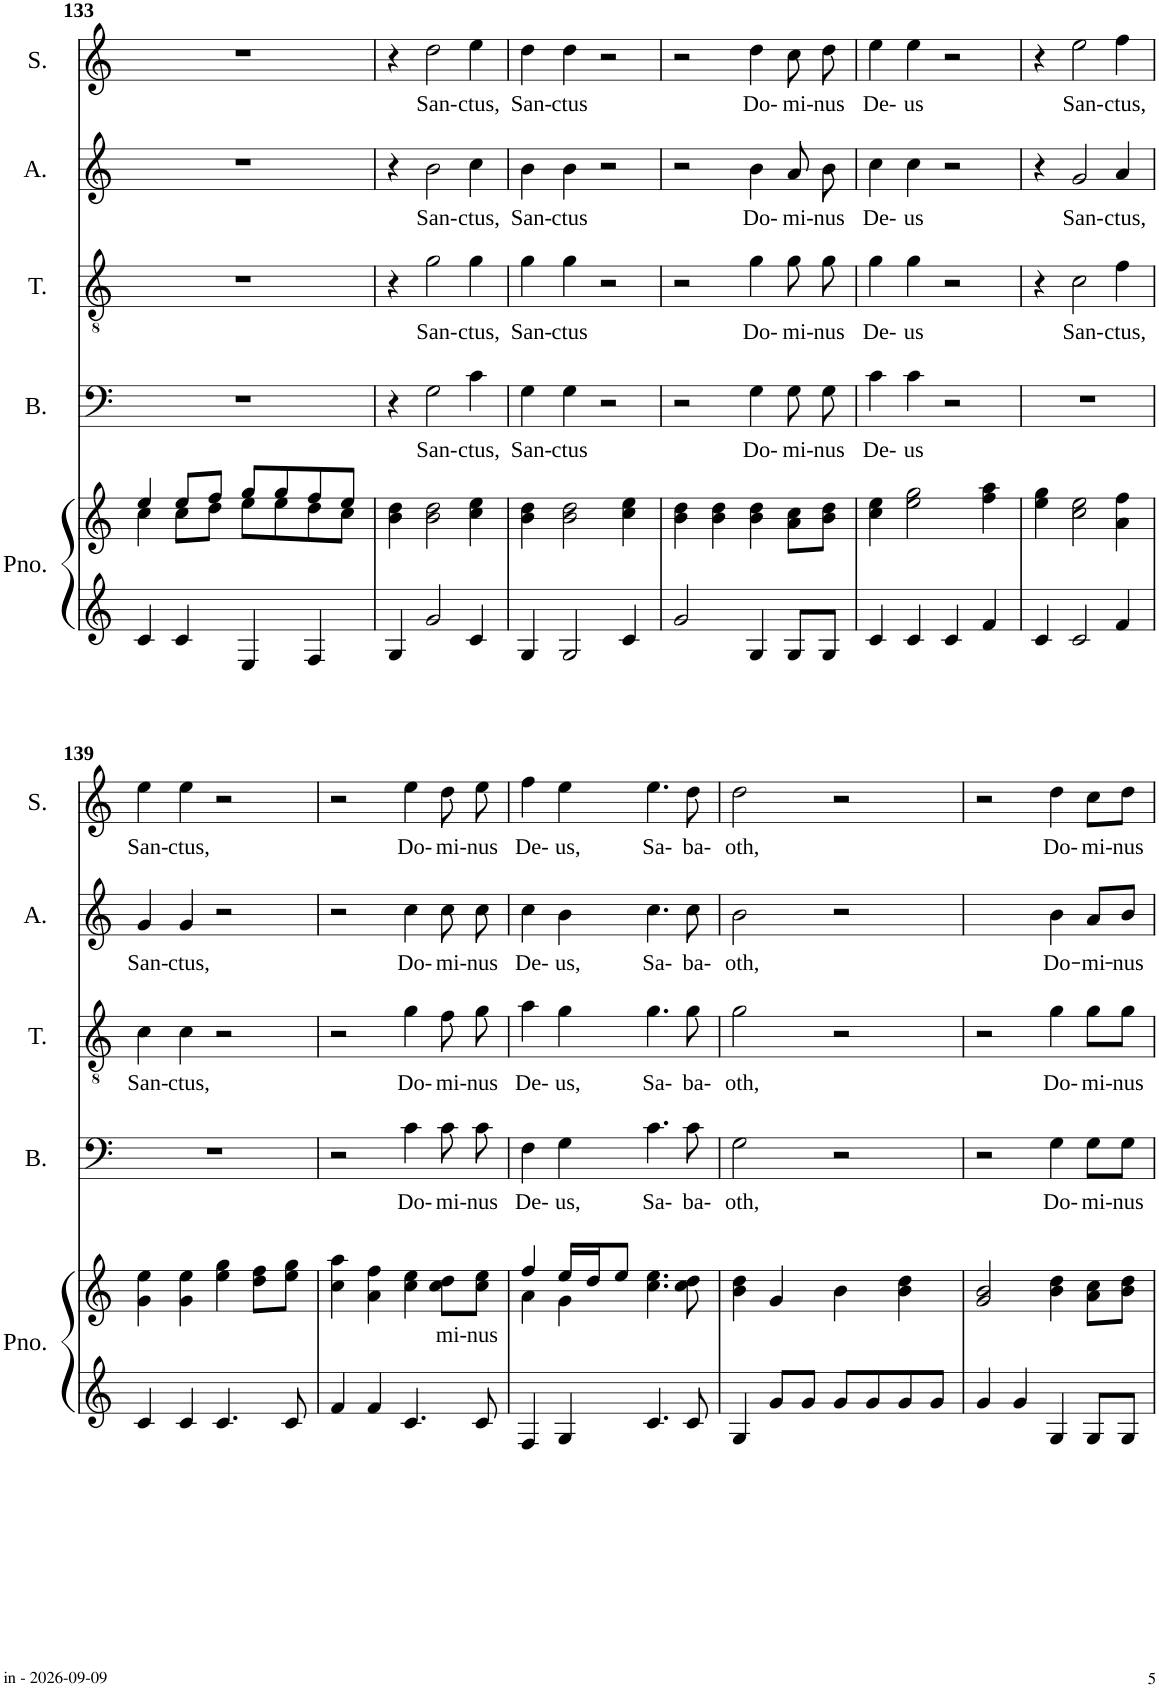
**kern	**kern	**text	**kern	**text	**kern	**text	**kern	**text	**kern	**text
*part5	*part5	*part5	*part4	*part4	*part3	*part3	*part2	*part2	*part1	*part1
*staff6	*staff5	*staff5	*staff4	*staff4	*staff3	*staff3	*staff2	*staff2	*staff1	*staff1
*I"Piano	*	*	*I"Bass	*	*I"Tenor	*	*I"Alto	*	*I"Soprano	*
*I'Pno.	*	*	*I'B.	*	*I'T.	*	*I'A.	*	*I'S.	*
!!LO:PB:g=z
*clefG2	*clefG2	*	*clefF4	*	*clefGv2	*	*clefG2	*	*clefG2	*
*k[]	*k[]	*	*k[]	*	*k[]	*	*k[]	*	*k[]	*
*M2/2	*M2/2	*	*M2/2	*	*M2/2	*	*M2/2	*	*M2/2	*
=133	=133	=133	=133	=133	=133	=133	=133	=133	=133	=133
*	*^	*	*	*	*	*	*	*	*	*
4c/	4ee/	4cc\	.	1r	.	1r	.	1r	.	1r	.
4c/	8ee/L	8cc\L	.	.	.	.	.	.	.	.	.
.	8ff/J	8dd\J	.	.	.	.	.	.	.	.	.
4E/	8gg/L	8ee\L	.	.	.	.	.	.	.	.	.
.	8gg/	8ee\	.	.	.	.	.	.	.	.	.
4F/	8ff/	8dd\	.	.	.	.	.	.	.	.	.
.	8ee/J	8cc\J	.	.	.	.	.	.	.	.	.
*	*v	*v	*	*	*	*	*	*	*	*	*
=134	=134	=134	=134	=134	=134	=134	=134	=134	=134	=134
4G/	4b\ 4dd\	.	4r	.	4r	.	4r	.	4r	.
!	!	!	!	!LO:LY:b	!	!LO:LY:b	!	!LO:LY:b	!	!LO:LY:b
2g/	2b\ 2dd\	.	2G\	San-	2g\	San-	2b\	San-	2dd\	San-
!	!	!	!	!LO:LY:b	!	!LO:LY:b	!	!LO:LY:b	!	!LO:LY:b
4c/	4cc\ 4ee\	.	4c\	ctus,	4g\	ctus,	4cc\	ctus,	4ee\	ctus,
=135	=135	=135	=135	=135	=135	=135	=135	=135	=135	=135
!	!	!	!	!LO:LY:b	!	!LO:LY:b	!	!LO:LY:b	!	!LO:LY:b
4G/	4b\ 4dd\	.	4G\	San-	4g\	San-	4b\	San-	4dd\	San-
!	!	!	!	!LO:LY:b	!	!LO:LY:b	!	!LO:LY:b	!	!LO:LY:b
2G/	2b\ 2dd\	.	4G\	ctus	4g\	ctus	4b\	ctus	4dd\	ctus
.	.	.	2r	.	2r	.	2r	.	2r	.
4c/	4cc\ 4ee\	.	.	.	.	.	.	.	.	.
=136	=136	=136	=136	=136	=136	=136	=136	=136	=136	=136
2g/	4b\ 4dd\	.	2r	.	2r	.	2r	.	2r	.
.	4b\ 4dd\	.	.	.	.	.	.	.	.	.
!	!	!	!	!LO:LY:b	!	!LO:LY:b	!	!LO:LY:b	!	!LO:LY:b
4G/	4b\ 4dd\	.	4G\	Do-	4g\	Do-	4b\	Do-	4dd\	Do-
!	!	!	!	!LO:LY:b	!	!LO:LY:b	!	!LO:LY:b	!	!LO:LY:b
8G/L	8a\ 8cc\L	.	8G\	mi-	8g\	mi-	8a/	mi-	8cc\	mi-
!	!	!	!	!LO:LY:b	!	!LO:LY:b	!	!LO:LY:b	!	!LO:LY:b
8G/J	8b\ 8dd\J	.	8G\	nus	8g\	nus	8b\	nus	8dd\	nus
=137	=137	=137	=137	=137	=137	=137	=137	=137	=137	=137
!	!	!	!	!LO:LY:b	!	!LO:LY:b	!	!LO:LY:b	!	!LO:LY:b
4c/	4cc\ 4ee\	.	4c\	De-	4g\	De-	4cc\	De-	4ee\	De-
!	!	!	!	!LO:LY:b	!	!LO:LY:b	!	!LO:LY:b	!	!LO:LY:b
4c/	2ee\ 2gg\	.	4c\	us	4g\	us	4cc\	us	4ee\	us
4c/	.	.	2r	.	2r	.	2r	.	2r	.
4f/	4ff\ 4aa\	.	.	.	.	.	.	.	.	.
=138	=138	=138	=138	=138	=138	=138	=138	=138	=138	=138
4c/	4ee\ 4gg\	.	1r	.	4r	.	4r	.	4r	.
!	!	!	!	!	!	!LO:LY:b	!	!LO:LY:b	!	!LO:LY:b
2c/	2cc\ 2ee\	.	.	.	2c\	San-	2g/	San-	2ee\	San-
!	!	!	!	!	!	!LO:LY:b	!	!LO:LY:b	!	!LO:LY:b
4f/	4a\ 4ff\	.	.	.	4f\	ctus,	4a/	ctus,	4ff\	ctus,
!!LO:LB:g=z
=139	=139	=139	=139	=139	=139	=139	=139	=139	=139	=139
!	!	!	!	!	!	!LO:LY:b	!	!LO:LY:b	!	!LO:LY:b
4c/	4g\ 4ee\	.	1r	.	4c\	San-	4g/	San-	4ee\	San-
!	!	!	!	!	!	!LO:LY:b	!	!LO:LY:b	!	!LO:LY:b
4c/	4g\ 4ee\	.	.	.	4c\	ctus,	4g/	ctus,	4ee\	ctus,
4.c/	4ee\ 4gg\	.	.	.	2r	.	2r	.	2r	.
.	8dd\ 8ff\L	.	.	.	.	.	.	.	.	.
8c/	8ee\ 8gg\J	.	.	.	.	.	.	.	.	.
=140	=140	=140	=140	=140	=140	=140	=140	=140	=140	=140
4f/	4cc\ 4aa\	.	2r	.	2r	.	2r	.	2r	.
4f/	4a\ 4ff\	.	.	.	.	.	.	.	.	.
!	!	!	!	!LO:LY:b	!	!LO:LY:b	!	!LO:LY:b	!	!LO:LY:b
4.c/	4cc\ 4ee\	.	4c\	Do-	4g\	Do-	4cc\	Do-	4ee\	Do-
!	!	!LO:LY:b	!	!LO:LY:b	!	!LO:LY:b	!	!LO:LY:b	!	!LO:LY:b
.	8cc\ 8dd\L	mi-	8c\	mi-	8f\	mi-	8cc\	mi-	8dd\	mi-
!	!	!LO:LY:b	!	!LO:LY:b	!	!LO:LY:b	!	!LO:LY:b	!	!LO:LY:b
8c/	8cc\ 8ee\J	nus	8c\	nus	8g\	nus	8cc\	nus	8ee\	nus
=141	=141	=141	=141	=141	=141	=141	=141	=141	=141	=141
*	*^	*	*	*	*	*	*	*	*	*
!	!	!	!	!	!LO:LY:b	!	!LO:LY:b	!	!LO:LY:b	!	!LO:LY:b
4F/	4ff/	4a\	.	4F\	De-	4a\	De-	4cc\	De-	4ff\	De-
!	!	!	!	!	!LO:LY:b	!	!LO:LY:b	!	!LO:LY:b	!	!LO:LY:b
4G/	16ee/LL	4g\	.	4G\	us,	4g\	us,	4b\	us,	4ee\	us,
.	16dd/J	.	.	.	.	.	.	.	.	.	.
.	8ee/J	.	.	.	.	.	.	.	.	.	.
!	!	!	!	!	!LO:LY:b	!	!LO:LY:b	!	!LO:LY:b	!	!LO:LY:b
4.c/	4.cc\ 4.ee\	2ryy	.	4.c\	Sa-	4.g\	Sa-	4.cc\	Sa-	4.ee\	Sa-
!	!	!	!	!	!LO:LY:b	!	!LO:LY:b	!	!LO:LY:b	!	!LO:LY:b
8c/	8cc\ 8dd\	.	.	8c\	ba-	8g\	ba-	8cc\	ba-	8dd\	ba-
*	*v	*v	*	*	*	*	*	*	*	*	*
=142	=142	=142	=142	=142	=142	=142	=142	=142	=142	=142
!	!	!	!	!LO:LY:b	!	!LO:LY:b	!	!LO:LY:b	!	!LO:LY:b
4G/	4b\ 4dd\	.	2G\	oth,	2g\	oth,	2b\	oth,	2dd\	oth,
8g/L	4g/	.	.	.	.	.	.	.	.	.
8g/J	.	.	.	.	.	.	.	.	.	.
8g/L	4b\	.	2r	.	2r	.	2r	.	2r	.
8g/	.	.	.	.	.	.	.	.	.	.
8g/	4b\ 4dd\	.	.	.	.	.	.	.	.	.
8g/J	.	.	.	.	.	.	.	.	.	.
=143	=143	=143	=143	=143	=143	=143	=143	=143	=143	=143
4g/	2g/ 2b/	.	2r	.	2r	.	2ryy	.	2r	.
4g/	.	.	.	.	.	.	.	.	.	.
!	!	!	!	!LO:LY:b	!	!LO:LY:b	!	!LO:LY:b	!	!LO:LY:b
4G/	4b\ 4dd\	.	4G\	Do-	4g\	Do-	4b\	Do-	4dd\	Do-
!	!	!	!	!LO:LY:b	!	!LO:LY:b	!	!LO:LY:b	!	!LO:LY:b
8G/L	8a\ 8cc\L	.	8G\L	mi-	8g\L	mi-	8a/L	-mi-	8cc\L	mi-
!	!	!	!	!LO:LY:b	!	!LO:LY:b	!	!LO:LY:b	!	!LO:LY:b
8G/J	8b\ 8dd\J	.	8G\J	nus	8g\J	nus	8b/J	-nus	8dd\J	nus
=	=	=	=	=	=	=	=	=	=	=
*-	*-	*-	*-	*-	*-	*-	*-	*-	*-	*-
